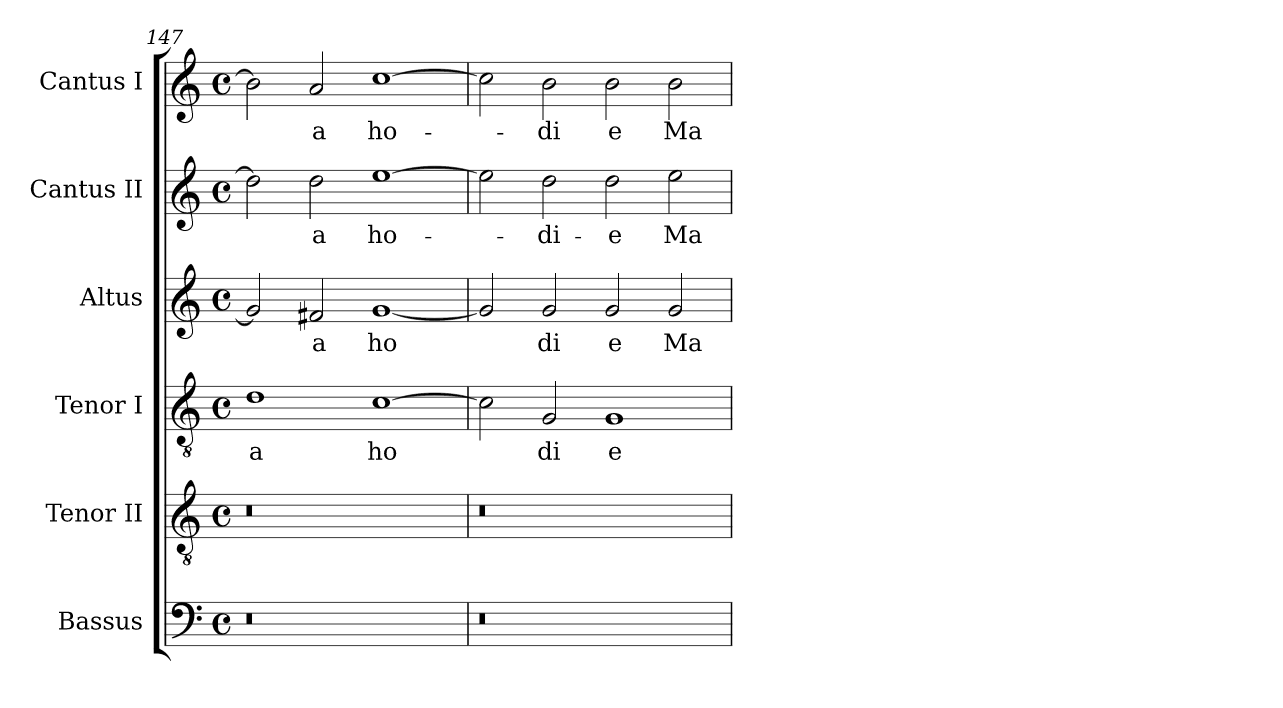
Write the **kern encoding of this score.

**kern	**kern	**kern	**text	**kern	**text	**kern	**text	**kern	**text
*part6	*part5	*part4	*part4	*part3	*part3	*part2	*part2	*part1	*part1
*staff6	*staff5	*staff4	*staff4	*staff3	*staff3	*staff2	*staff2	*staff1	*staff1
*I"Bassus	*I"Tenor II	*I"Tenor I	*	*I"Altus	*	*I"Cantus II	*	*I"Cantus I	*
*clefF4	*clefGv2	*clefGv2	*	*clefG2	*	*clefG2	*	*clefG2	*
*M4/4	*M4/4	*M4/4	*	*M4/4	*	*M4/4	*	*M4/4	*
*met(c)	*met(c)	*met(c)	*	*met(c)	*	*met(c)	*	*met(c)	*
=147	=147	=147	=147	=147	=147	=147	=147	=147	=147
!	!	!	!LO:LY:b:cj	!	!	!	!	!	!
0r	0r	1d	a	2g/]	.	2dd\]	.	2b\]	.
!	!	!	!	!	!LO:LY:b:cj	!	!LO:LY:b:cj	!	!LO:LY:b:cj
.	.	.	.	2f#X/	a	2dd\	-a	2a/	-a
!	!	!	!LO:LY:b:cj	!	!LO:LY:b:cj	!	!LO:LY:b:cj	!	!LO:LY:b:cj
.	.	[<1c	ho	[>1g	ho	[>1ee	ho-	[<1cc	ho-
!!LO:LB:g=z
=148	=148	=148	=148	=148	=148	=148	=148	=148	=148
0r	0r	2c\]	.	2g/]	.	2ee\]	.	2cc\]	.
!	!	!	!LO:LY:b:cj	!	!LO:LY:b:cj	!	!LO:LY:b:cj	!	!LO:LY:b:cj
.	.	2G/	di	2g/	di	2dd\	-di-	2b\	-di
!	!	!	!LO:LY:b:cj	!	!LO:LY:b:cj	!	!LO:LY:b:cj	!	!LO:LY:b:cj
.	.	1G	e	2g/	e	2dd\	-e	2b\	e
!	!	!	!	!	!LO:LY:b:cj	!	!LO:LY:b:cj	!	!LO:LY:b:cj
.	.	.	.	2g/	Ma	2ee\	Ma-	2b\	Ma
=	=	=	=	=	=	=	=	=	=
*-	*-	*-	*-	*-	*-	*-	*-	*-	*-
